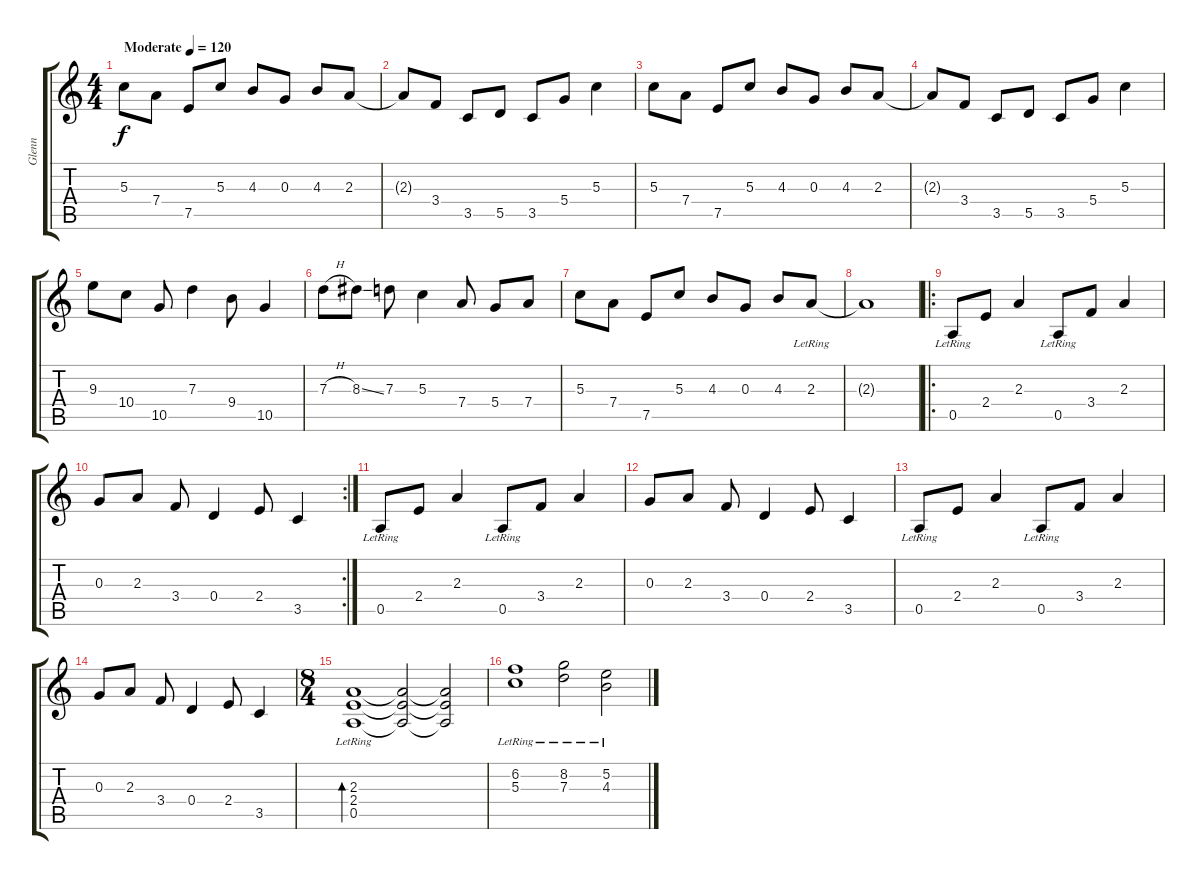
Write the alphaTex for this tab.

\track ("Glenn" "Glenn") {instrument electricguitarclean}
\staff {score tabs}
\tuning (E4 B3 G3 D3 A2 E2) {hide}
\ts (4 4)
\tempo (120 "Moderate")
\clef g2
\ks c
5.3.8{dy f instrument electricguitarclean} 7.4.8 7.5.8 5.3.8 4.3.8 0.3.8 4.3.8 2.3.8 |
2.3{t}.8 3.4.8 3.5.8 5.5.8 3.5.8 5.4.8 5.3.4 |
5.3.8 7.4.8 7.5.8 5.3.8 4.3.8 0.3.8 4.3.8 2.3.8 |
2.3{t}.8 3.4.8 3.5.8 5.5.8 3.5.8 5.4.8 5.3.4 |
9.3.8 10.4.8 10.5.8 7.3.4 9.4.8 10.5.4 |
7.3{h}.8 8.3{ss}.8 7.3.8 5.3.4 7.4.8 5.4.8 7.4.8 |
5.3.8 7.4.8 7.5.8 5.3.8 4.3.8 0.3.8 4.3.8 2.3{lr}.8 |
2.3{t}.1 |
\ro
0.5{lr}.8 2.4.8 2.3.4 0.5{lr}.8 3.4.8 2.3.4 |
\rc 2
0.3.8 2.3.8 3.4.8 0.4.4 2.4.8 3.5.4 |
0.5{lr}.8 2.4.8 2.3.4 0.5{lr}.8 3.4.8 2.3.4 |
0.3.8 2.3.8 3.4.8 0.4.4 2.4.8 3.5.4 |
0.5{lr}.8 2.4.8 2.3.4 0.5{lr}.8 3.4.8 2.3.4 |
0.3.8 2.3.8 3.4.8 0.4.4 2.4.8 3.5.4 |
\ts (8 4)
(2.3{lr} 2.4{lr} 0.5{lr}).1{bd 60} (2.3{t} 2.4{t} 0.5{t}).2 (2.3{t} 2.4{t} 0.5{t}).2 |
(6.2{lr} 5.3{lr}).1 (8.2{lr} 7.3{lr}).2 (5.2{lr} 4.3{lr}).2
